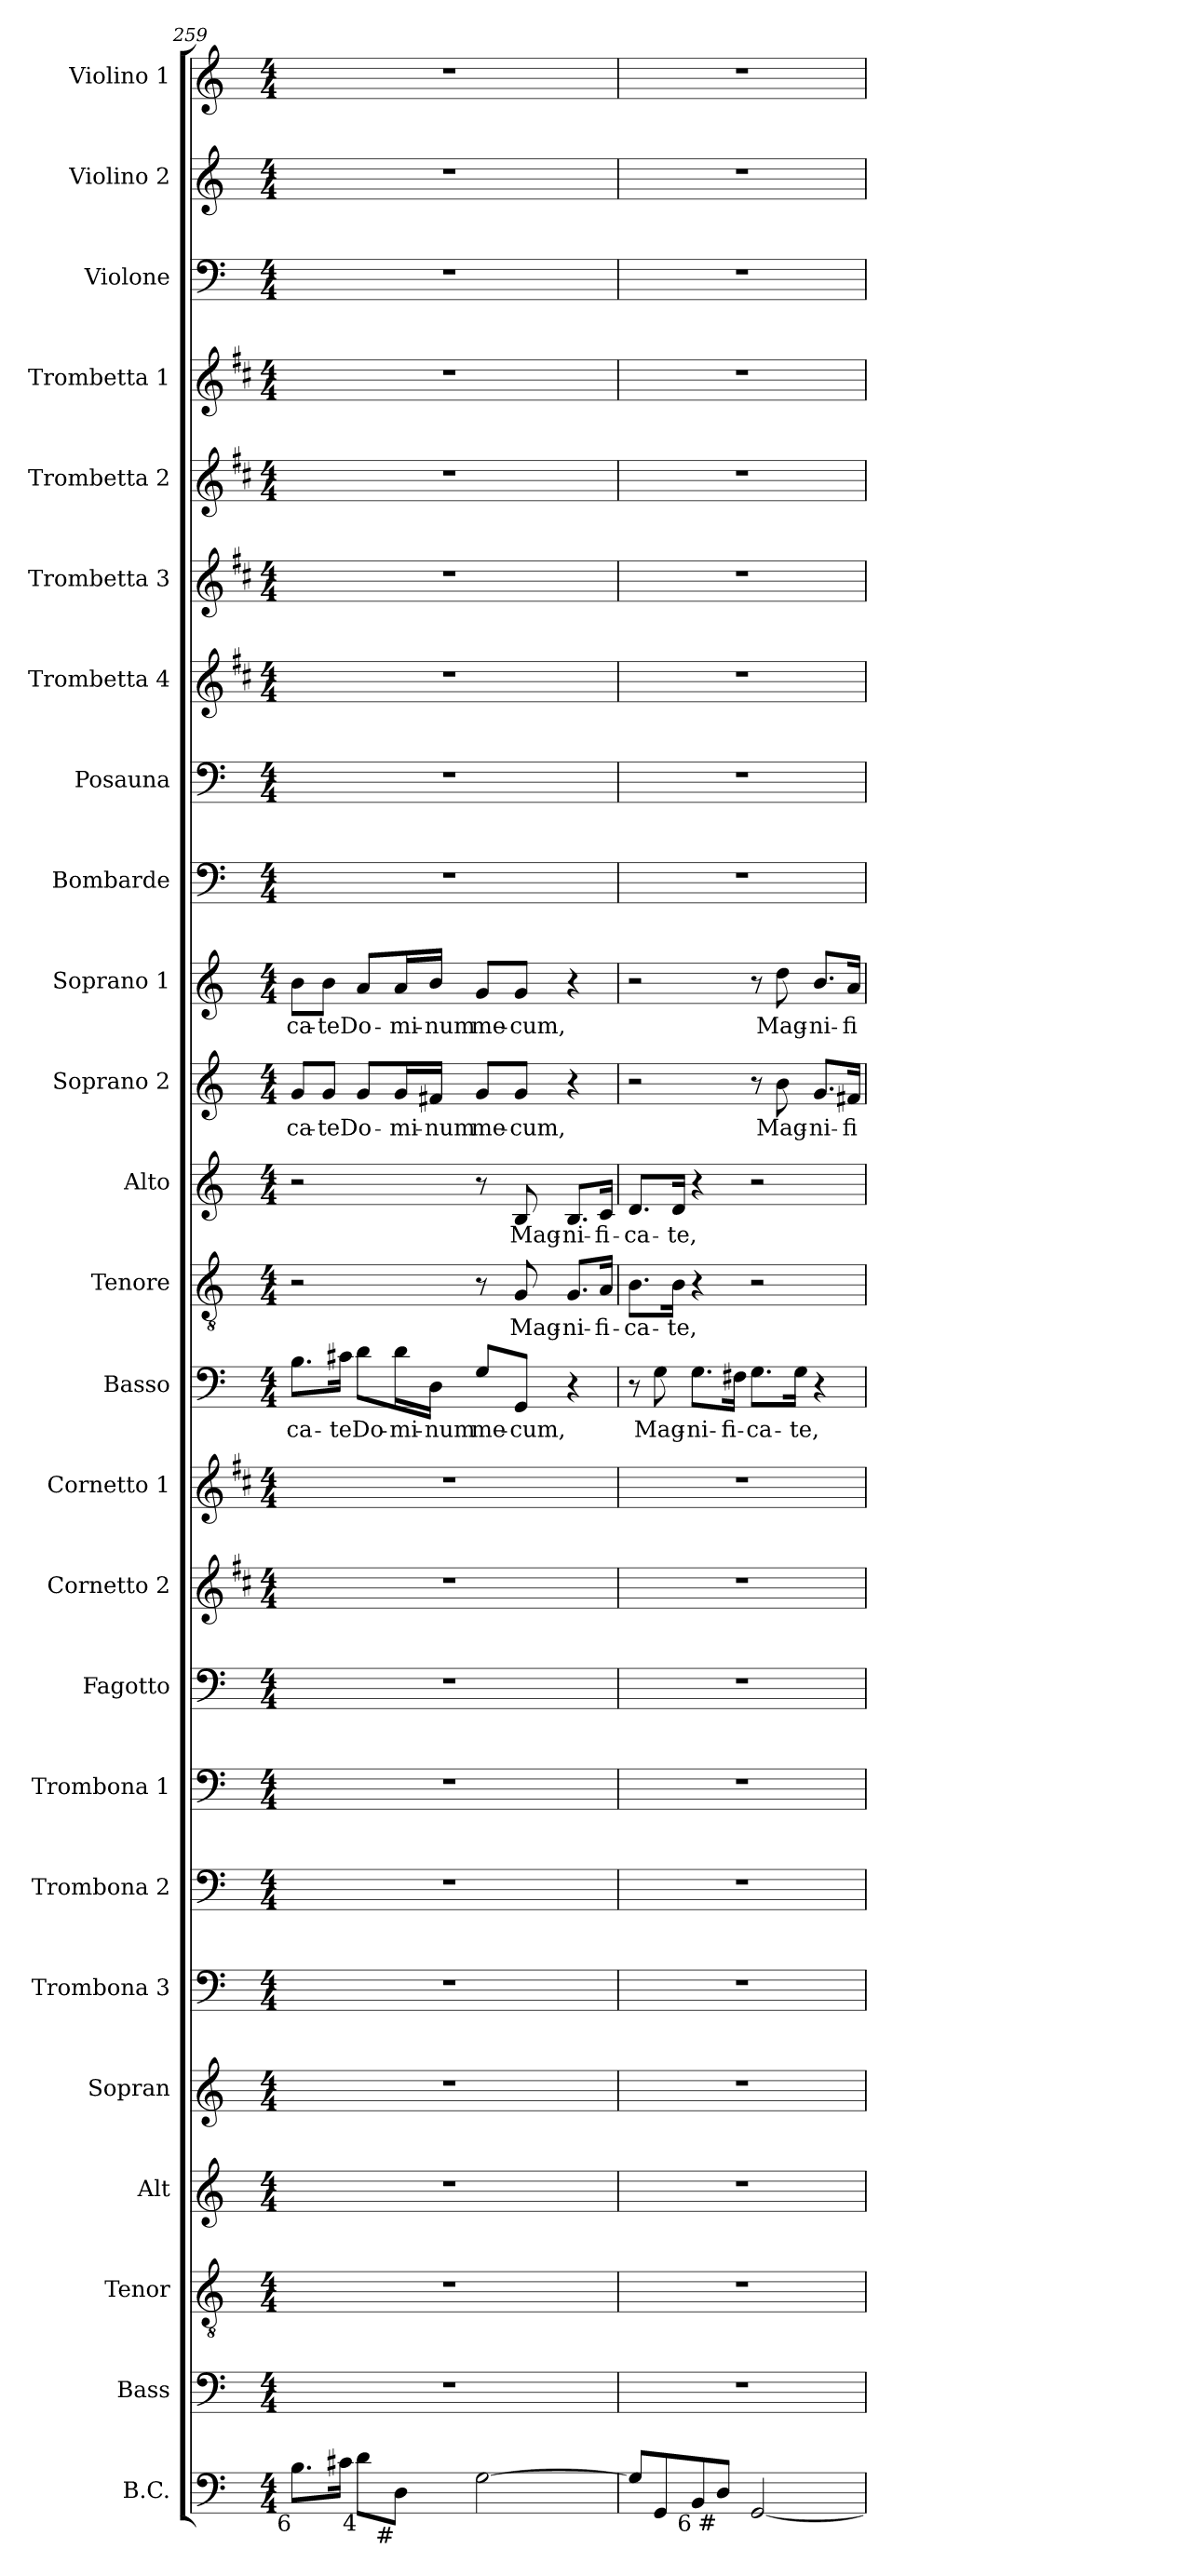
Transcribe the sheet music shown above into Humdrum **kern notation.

**kern	**kern	**kern	**kern	**kern	**kern	**kern	**kern	**kern	**kern	**kern	**kern	**text	**kern	**text	**kern	**text	**kern	**text	**kern	**text	**kern	**kern	**kern	**kern	**kern	**kern	**kern	**kern	**kern
*part25	*part24	*part23	*part22	*part21	*part20	*part19	*part18	*part17	*part16	*part15	*part14	*part14	*part13	*part13	*part12	*part12	*part11	*part11	*part10	*part10	*part9	*part8	*part7	*part6	*part5	*part4	*part3	*part2	*part1
*staff25	*staff24	*staff23	*staff22	*staff21	*staff20	*staff19	*staff18	*staff17	*staff16	*staff15	*staff14	*staff14	*staff13	*staff13	*staff12	*staff12	*staff11	*staff11	*staff10	*staff10	*staff9	*staff8	*staff7	*staff6	*staff5	*staff4	*staff3	*staff2	*staff1
*I"B.C.	*I"Bass	*I"Tenor	*I"Alt	*I"Sopran	*I"Trombona 3	*I"Trombona 2	*I"Trombona 1	*I"Fagotto	*I"Cornetto 2	*I"Cornetto 1	*I"Basso	*	*I"Tenore	*	*I"Alto	*	*I"Soprano 2	*	*I"Soprano 1	*	*I"Bombarde	*I"Posauna	*I"Trombetta 4	*I"Trombetta 3	*I"Trombetta 2	*I"Trombetta 1	*I"Violone	*I"Violino 2	*I"Violino 1
*I'B.C.	*I'B.	*I'T.	*I'A.	*I'S.	*I'Tbn. 2	*I'Tbn. 2	*I'Tbn. 1	*I'Fag.	*I'Cor. 2	*I'Cor. 1	*I'B.	*	*I'T.	*	*I'A.	*	*I'S.	*	*I'S.	*	*	*	*	*	*	*	*	*I'Vl. 2	*I'Vl. 1
!!LO:PB:g=z
*clefF4	*clefF4	*clefGv2	*clefG2	*clefG2	*clefF4	*clefF4	*clefF4	*clefF4	*clefG2	*clefG2	*clefF4	*	*clefGv2	*	*clefG2	*	*clefG2	*	*clefG2	*	*clefF4	*clefF4	*clefG2	*clefG2	*clefG2	*clefG2	*clefF4	*clefG2	*clefG2
*	*	*ITrd7c12	*	*	*	*	*	*	*ITrd1c2	*ITrd1c2	*	*	*ITrd7c12	*	*	*	*	*	*	*	*	*	*ITrd1c2	*ITrd1c2	*ITrd1c2	*ITrd1c2	*	*	*
*k[]	*k[]	*k[]	*k[]	*k[]	*k[]	*k[]	*k[]	*k[]	*k[]	*k[]	*k[]	*	*k[]	*	*k[]	*	*k[]	*	*k[]	*	*k[]	*k[]	*k[]	*k[]	*k[]	*k[]	*k[]	*k[]	*k[]
*C:	*C:	*C:	*C:	*C:	*C:	*C:	*C:	*C:	*C:	*C:	*C:	*	*C:	*	*C:	*	*C:	*	*C:	*	*C:	*C:	*C:	*C:	*C:	*C:	*C:	*C:	*C:
*M4/4	*M4/4	*M4/4	*M4/4	*M4/4	*M4/4	*M4/4	*M4/4	*M4/4	*M4/4	*M4/4	*M4/4	*	*M4/4	*	*M4/4	*	*M4/4	*	*M4/4	*	*M4/4	*M4/4	*M4/4	*M4/4	*M4/4	*M4/4	*M4/4	*M4/4	*M4/4
=259	=259	=259	=259	=259	=259	=259	=259	=259	=259	=259	=259	=259	=259	=259	=259	=259	=259	=259	=259	=259	=259	=259	=259	=259	=259	=259	=259	=259	=259
!	!	!	!	!	!	!	!	!	!	!	!	!LO:LY:b:color=#000000	!	!	!	!	!	!	!	!	!	!	!	!	!	!	!	!	!
!	!	!	!	!	!	!	!	!	!	!	!	!	!	!	!	!	!	!LO:LY:b:color=#000000	!	!	!	!	!	!	!	!	!	!	!
!LO:TX:b:rj:t=6	!	!	!	!	!	!	!	!	!	!	!	!	!	!	!	!	!	!	!	!	!	!	!	!	!	!	!	!	!
!	!	!	!	!	!	!	!	!	!	!	!	!	!	!	!	!	!	!	!	!LO:LY:b:color=#000000	!	!	!	!	!	!	!	!	!
8.Bi\L	1r	1r	1r	1r	1r	1r	1r	1r	1r	1r	8.Bi\L	-ca-	2r	.	2r	.	8gi/L	-ca-	8bi\L	-ca-	1r	1r	1r	1r	1r	1r	1r	1r	1r
!	!	!	!	!	!	!	!	!	!	!	!	!	!	!	!	!	!	!LO:LY:b:color=#000000	!	!	!	!	!	!	!	!	!	!	!
!	!	!	!	!	!	!	!	!	!	!	!	!	!	!	!	!	!	!	!	!LO:LY:b:color=#000000	!	!	!	!	!	!	!	!	!
.	.	.	.	.	.	.	.	.	.	.	.	.	.	.	.	.	8gi/J	-te	8bi\J	-te	.	.	.	.	.	.	.	.	.
!	!	!	!	!	!	!	!	!	!	!	!	!LO:LY:b:color=#000000	!	!	!	!	!	!	!	!	!	!	!	!	!	!	!	!	!
16c#Xi\Jk	.	.	.	.	.	.	.	.	.	.	16c#Xi\Jk	-te	.	.	.	.	.	.	.	.	.	.	.	.	.	.	.	.	.
!	!	!	!	!	!	!	!	!	!	!	!	!LO:LY:b:color=#000000	!	!	!	!	!	!	!	!	!	!	!	!	!	!	!	!	!
!	!	!	!	!	!	!	!	!	!	!	!	!	!	!	!	!	!	!LO:LY:b:color=#000000	!	!	!	!	!	!	!	!	!	!	!
!LO:TX:b:rj:t=4	!	!	!	!	!	!	!	!	!	!	!	!	!	!	!	!	!	!	!	!	!	!	!	!	!	!	!	!	!
!	!	!	!	!	!	!	!	!	!	!	!	!	!	!	!	!	!	!	!	!LO:LY:b:color=#000000	!	!	!	!	!	!	!	!	!
8di\L	.	.	.	.	.	.	.	.	.	.	8di\L	Do-	.	.	.	.	8gi/L	Do-	8ai/L	Do-	.	.	.	.	.	.	.	.	.
!	!	!	!	!	!	!	!	!	!	!	!	!LO:LY:b:color=#000000	!	!	!	!	!	!	!	!	!	!	!	!	!	!	!	!	!
!	!	!	!	!	!	!	!	!	!	!	!	!	!	!	!	!	!	!LO:LY:b:color=#000000	!	!	!	!	!	!	!	!	!	!	!
!LO:TX:b:rj:t=#	!	!	!	!	!	!	!	!	!	!	!	!	!	!	!	!	!	!	!	!	!	!	!	!	!	!	!	!	!
!	!	!	!	!	!	!	!	!	!	!	!	!	!	!	!	!	!	!	!	!LO:LY:b:color=#000000	!	!	!	!	!	!	!	!	!
8Di\J	.	.	.	.	.	.	.	.	.	.	16di\L	-mi-	.	.	.	.	16gi/L	-mi-	16ai/L	-mi-	.	.	.	.	.	.	.	.	.
!	!	!	!	!	!	!	!	!	!	!	!	!LO:LY:b:color=#000000	!	!	!	!	!	!	!	!	!	!	!	!	!	!	!	!	!
!	!	!	!	!	!	!	!	!	!	!	!	!	!	!	!	!	!	!LO:LY:b:color=#000000	!	!	!	!	!	!	!	!	!	!	!
!	!	!	!	!	!	!	!	!	!	!	!	!	!	!	!	!	!	!	!	!LO:LY:b:color=#000000	!	!	!	!	!	!	!	!	!
.	.	.	.	.	.	.	.	.	.	.	16Di\JJ	-num	.	.	.	.	16f#Xi/JJ	-num	16bi/JJ	-num	.	.	.	.	.	.	.	.	.
!	!	!	!	!	!	!	!	!	!	!	!	!LO:LY:b:color=#000000	!	!	!	!	!	!	!	!	!	!	!	!	!	!	!	!	!
!	!	!	!	!	!	!	!	!	!	!	!	!	!	!	!	!	!	!LO:LY:b:color=#000000	!	!	!	!	!	!	!	!	!	!	!
!	!	!	!	!	!	!	!	!	!	!	!	!	!	!	!	!	!	!	!	!LO:LY:b:color=#000000	!	!	!	!	!	!	!	!	!
[2Gi\	.	.	.	.	.	.	.	.	.	.	8Gi/L	me-	8r	.	8r	.	8gi/L	me-	8gi/L	me-	.	.	.	.	.	.	.	.	.
!	!	!	!	!	!	!	!	!	!	!	!	!LO:LY:b:color=#000000	!	!	!	!	!	!	!	!	!	!	!	!	!	!	!	!	!
!	!	!	!	!	!	!	!	!	!	!	!	!	!	!LO:LY:b:color=#000000	!	!	!	!	!	!	!	!	!	!	!	!	!	!	!
!	!	!	!	!	!	!	!	!	!	!	!	!	!	!	!	!LO:LY:b:color=#000000	!	!	!	!	!	!	!	!	!	!	!	!	!
!	!	!	!	!	!	!	!	!	!	!	!	!	!	!	!	!	!	!LO:LY:b:color=#000000	!	!	!	!	!	!	!	!	!	!	!
!	!	!	!	!	!	!	!	!	!	!	!	!	!	!	!	!	!	!	!	!LO:LY:b:color=#000000	!	!	!	!	!	!	!	!	!
.	.	.	.	.	.	.	.	.	.	.	8GGi/J	-cum,	8GGi/	Mag-	8Bi/	Mag-	8gi/J	-cum,	8gi/J	-cum,	.	.	.	.	.	.	.	.	.
!	!	!	!	!	!	!	!	!	!	!	!	!	!	!LO:LY:b:color=#000000	!	!	!	!	!	!	!	!	!	!	!	!	!	!	!
!	!	!	!	!	!	!	!	!	!	!	!	!	!	!	!	!LO:LY:b:color=#000000	!	!	!	!	!	!	!	!	!	!	!	!	!
.	.	.	.	.	.	.	.	.	.	.	4r	.	8.GGi/L	-ni-	8.Bi/L	-ni-	4r	.	4r	.	.	.	.	.	.	.	.	.	.
!	!	!	!	!	!	!	!	!	!	!	!	!	!	!LO:LY:b:color=#000000	!	!	!	!	!	!	!	!	!	!	!	!	!	!	!
!	!	!	!	!	!	!	!	!	!	!	!	!	!	!	!	!LO:LY:b:color=#000000	!	!	!	!	!	!	!	!	!	!	!	!	!
.	.	.	.	.	.	.	.	.	.	.	.	.	16AAi/Jk	-fi-	16ci/Jk	-fi-	.	.	.	.	.	.	.	.	.	.	.	.	.
=260	=260	=260	=260	=260	=260	=260	=260	=260	=260	=260	=260	=260	=260	=260	=260	=260	=260	=260	=260	=260	=260	=260	=260	=260	=260	=260	=260	=260	=260
!	!	!	!	!	!	!	!	!	!	!	!	!	!	!LO:LY:b:color=#000000	!	!	!	!	!	!	!	!	!	!	!	!	!	!	!
!	!	!	!	!	!	!	!	!	!	!	!	!	!	!	!	!LO:LY:b:color=#000000	!	!	!	!	!	!	!	!	!	!	!	!	!
8Gi/L]	1r	1r	1r	1r	1r	1r	1r	1r	1r	1r	8r	.	8.BBi\L	-ca-	8.di/L	-ca-	2r	.	2r	.	1r	1r	1r	1r	1r	1r	1r	1r	1r
!	!	!	!	!	!	!	!	!	!	!	!	!LO:LY:b:color=#000000	!	!	!	!	!	!	!	!	!	!	!	!	!	!	!	!	!
8GGi/	.	.	.	.	.	.	.	.	.	.	8Gi\	Mag-	.	.	.	.	.	.	.	.	.	.	.	.	.	.	.	.	.
!	!	!	!	!	!	!	!	!	!	!	!	!	!	!LO:LY:b:color=#000000	!	!	!	!	!	!	!	!	!	!	!	!	!	!	!
!	!	!	!	!	!	!	!	!	!	!	!	!	!	!	!	!LO:LY:b:color=#000000	!	!	!	!	!	!	!	!	!	!	!	!	!
.	.	.	.	.	.	.	.	.	.	.	.	.	16BBi\Jk	-te,	16di/Jk	-te,	.	.	.	.	.	.	.	.	.	.	.	.	.
!LO:TX:b:rj:t=6	!	!	!	!	!	!	!	!	!	!	!	!	!	!	!	!	!	!	!	!	!	!	!	!	!	!	!	!	!
!	!	!	!	!	!	!	!	!	!	!	!	!LO:LY:b:color=#000000	!	!	!	!	!	!	!	!	!	!	!	!	!	!	!	!	!
8BBi/	.	.	.	.	.	.	.	.	.	.	8.Gi\L	-ni-	4r	.	4r	.	.	.	.	.	.	.	.	.	.	.	.	.	.
!LO:TX:b:rj:t=#	!	!	!	!	!	!	!	!	!	!	!	!	!	!	!	!	!	!	!	!	!	!	!	!	!	!	!	!	!
8Di/J	.	.	.	.	.	.	.	.	.	.	.	.	.	.	.	.	.	.	.	.	.	.	.	.	.	.	.	.	.
!	!	!	!	!	!	!	!	!	!	!	!	!LO:LY:b:color=#000000	!	!	!	!	!	!	!	!	!	!	!	!	!	!	!	!	!
.	.	.	.	.	.	.	.	.	.	.	16F#Xi\Jk	-fi-	.	.	.	.	.	.	.	.	.	.	.	.	.	.	.	.	.
!	!	!	!	!	!	!	!	!	!	!	!	!LO:LY:b:color=#000000	!	!	!	!	!	!	!	!	!	!	!	!	!	!	!	!	!
[2GGi/	.	.	.	.	.	.	.	.	.	.	8.Gi\L	-ca-	2r	.	2r	.	8r	.	8r	.	.	.	.	.	.	.	.	.	.
!	!	!	!	!	!	!	!	!	!	!	!	!	!	!	!	!	!	!LO:LY:b:color=#000000	!	!	!	!	!	!	!	!	!	!	!
!	!	!	!	!	!	!	!	!	!	!	!	!	!	!	!	!	!	!	!	!LO:LY:b:color=#000000	!	!	!	!	!	!	!	!	!
.	.	.	.	.	.	.	.	.	.	.	.	.	.	.	.	.	8bi\	Mag-	8ddi\	Mag-	.	.	.	.	.	.	.	.	.
!	!	!	!	!	!	!	!	!	!	!	!	!LO:LY:b:color=#000000	!	!	!	!	!	!	!	!	!	!	!	!	!	!	!	!	!
.	.	.	.	.	.	.	.	.	.	.	16Gi\Jk	-te,	.	.	.	.	.	.	.	.	.	.	.	.	.	.	.	.	.
!	!	!	!	!	!	!	!	!	!	!	!	!	!	!	!	!	!	!LO:LY:b:color=#000000	!	!	!	!	!	!	!	!	!	!	!
!	!	!	!	!	!	!	!	!	!	!	!	!	!	!	!	!	!	!	!	!LO:LY:b:color=#000000	!	!	!	!	!	!	!	!	!
.	.	.	.	.	.	.	.	.	.	.	4r	.	.	.	.	.	8.gi/L	-ni-	8.bi/L	-ni-	.	.	.	.	.	.	.	.	.
!	!	!	!	!	!	!	!	!	!	!	!	!	!	!	!	!	!	!LO:LY:b:color=#000000	!	!	!	!	!	!	!	!	!	!	!
!	!	!	!	!	!	!	!	!	!	!	!	!	!	!	!	!	!	!	!	!LO:LY:b:color=#000000	!	!	!	!	!	!	!	!	!
.	.	.	.	.	.	.	.	.	.	.	.	.	.	.	.	.	16f#Xi/Jk	-fi-	16ai/Jk	-fi-	.	.	.	.	.	.	.	.	.
=	=	=	=	=	=	=	=	=	=	=	=	=	=	=	=	=	=	=	=	=	=	=	=	=	=	=	=	=	=
*-	*-	*-	*-	*-	*-	*-	*-	*-	*-	*-	*-	*-	*-	*-	*-	*-	*-	*-	*-	*-	*-	*-	*-	*-	*-	*-	*-	*-	*-
